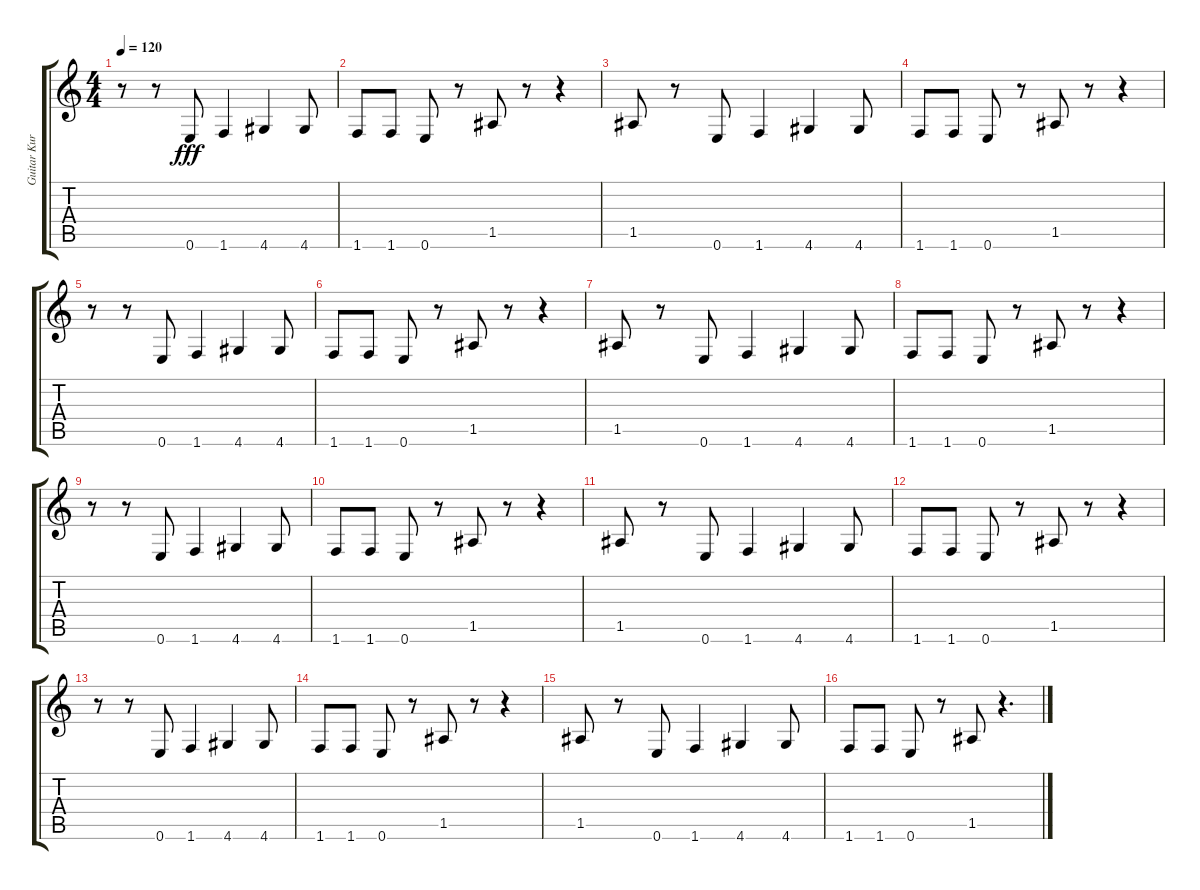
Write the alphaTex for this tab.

\track ("Guitar Kurt" "Guitar Kur") {instrument acousticguitarnylon}
\staff {score tabs}
\tuning (E4 B3 G3 D3 A2 E2) {hide}
\ts (4 4)
\tempo 120
\clef g2
\ks c
r.8{dy fff} r.8 0.6.8 1.6.4 4.6.4 4.6.8 |
1.6.8 1.6.8 0.6.8 r.8 1.5.8 r.8 r.4 |
1.5.8 r.8 0.6.8 1.6.4 4.6.4 4.6.8 |
1.6.8 1.6.8 0.6.8 r.8 1.5.8 r.8 r.4 |
r.8 r.8 0.6.8 1.6.4 4.6.4 4.6.8 |
1.6.8 1.6.8 0.6.8 r.8 1.5.8 r.8 r.4 |
1.5.8 r.8 0.6.8 1.6.4 4.6.4 4.6.8 |
1.6.8 1.6.8 0.6.8 r.8 1.5.8 r.8 r.4 |
r.8 r.8 0.6.8 1.6.4 4.6.4 4.6.8 |
1.6.8 1.6.8 0.6.8 r.8 1.5.8 r.8 r.4 |
1.5.8 r.8 0.6.8 1.6.4 4.6.4 4.6.8 |
1.6.8 1.6.8 0.6.8 r.8 1.5.8 r.8 r.4 |
r.8 r.8 0.6.8 1.6.4 4.6.4 4.6.8 |
1.6.8 1.6.8 0.6.8 r.8 1.5.8 r.8 r.4 |
1.5.8 r.8 0.6.8 1.6.4 4.6.4 4.6.8 |
1.6.8 1.6.8 0.6.8 r.8 1.5.8 r.4{d}
